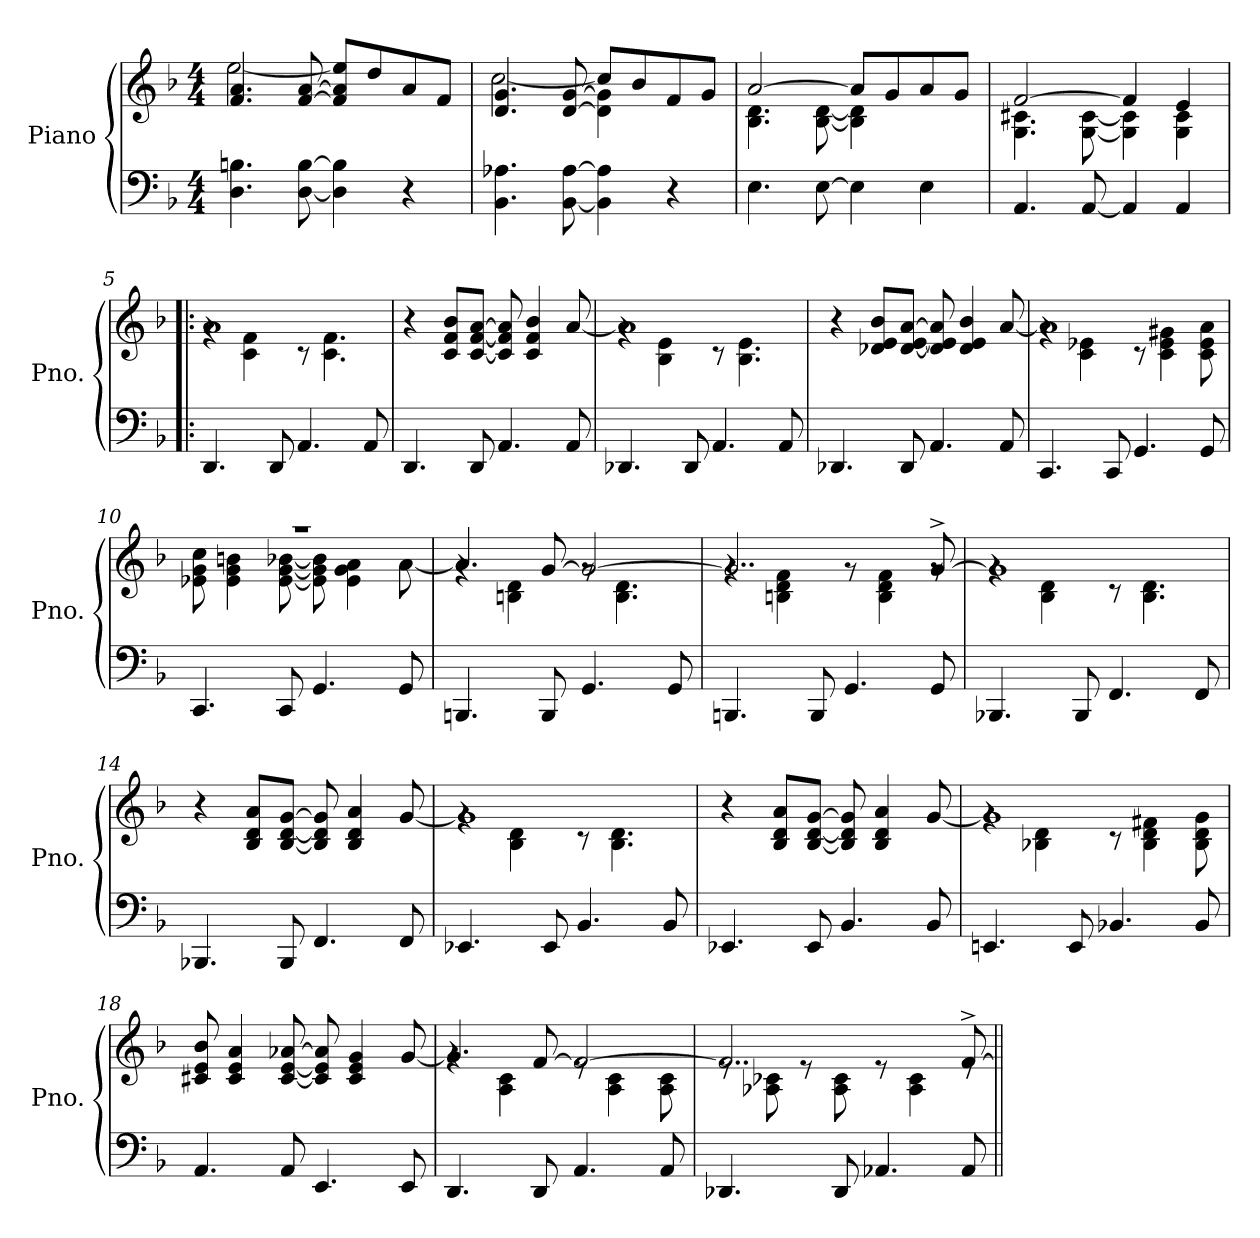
**kern	**kern
*part1	*part1
*staff2	*staff1
*I"Piano	*
*I'Pno.	*
*clefF4	*clefG2
*k[b-]	*k[b-]
*M4/4	*M4/4
*MM110	*MM110
=1	=1
*	*^
4.D\ 4.Bn\	4.f/ 4.a/	[2ee\
[8D\ [8B\	[8f/ [8a/	.
4D\] 4B\]	8f/] 8a/] 8ee/]L	2ryy
.	8dd/	.
4r	8a/	.
.	8f/J	.
=2	=2	=2
4.BB-\ 4.A-X\	4.d/ 4.g/	[2cc\
[8BB-\ [8A-\	[8d/ [8g/	.
4BB-\] 4A-\]	8cc/L]	4d\] 4g\]
.	8b-/	.
4r	8f/	4ryy
.	8g/J	.
=3	=3	=3
4.E\	[2a/	4.B-\ 4.d\
[8E\	.	[8B-\ [8d\
4E\]	8a/L]	4B-\] 4d\]
.	8g/	.
4E\	8a/	4ryy
.	8g/J	.
=4	=4	=4
4.AA/	[2f/	4.G\ 4.c#X\
[8AA/	.	[8G\ [8c#\
4AA/]	4f/]	4G\] 4c#\]
4AA/	4e/	4G\ 4c#\
!!LO:LB:g=z	!!
=5!|:	=5!|:	=5!|:
4.DD/	1a	4rg
.	.	4c\ 4f\
8DD/	.	.
4.AA/	.	8r
.	.	4.c\ 4.f\
8AA/	.	.
*	*v	*v
=6	=6
4.DD/	4r
.	8c/ 8f/ 8b-/L
8DD/	[8c/ [8f/ [8a/J
4.AA/	8c/] 8f/] 8a/]
.	4c/ 4f/ 4b-/
8AA/	[8a/
=7	=7
*	*^
4.DD-X/	1a]	4rg
.	.	4B-\ 4e\
8DD-/	.	.
4.AA/	.	8r
.	.	4.B-\ 4.e\
8AA/	.	.
*	*v	*v
=8	=8
4.DD-X/	4r
.	8d-X/ 8e/ 8b-/L
8DD-/	[8d-/ [8e/ [8a/J
4.AA/	8d-/] 8e/] 8a/]
.	4d-/ 4e/ 4b-/
8AA/	[8a/
!!LO:LB:g=z
=9	=9
*	*^
4.CC/	1a]	4rg
.	.	4c\ 4e-X\
8CC/	.	.
4.GG/	.	8r
.	.	4c\ 4e-\ 4g#X\
8GG/	.	8c\ 8e-\ 8a\
=10	=10	=10
4.CC/	1r	8e-X\ 8g\ 8cc\
.	.	4e-\ 4g\ 4bn\
8CC/	.	[8e-\ [8g\ [8b-X\
4.GG/	.	8e-\] 8g\] 8b-\]
.	.	4e-\ 4g\ 4a\
8GG/	.	[8a\
=11	=11	=11
4.BBBn/	4.a/]	4rg
.	.	4Bn\ 4d\
8BBB/	[8g/	.
4.GG/	2g/_	8rg
.	.	4.B\ 4.d\
8GG/	.	.
=12	=12	=12
4.BBBn/	2..g/]	4rg
.	.	4Bn\ 4d\ 4f\
8BBB/	.	.
4.GG/	.	8rg
.	.	4B\ 4d\ 4f\
8GG/	[8g^/	8rg
!!LO:LB:g=z	!!
=13	=13	=13
4.BBB-X/	1g]	4rg
.	.	4B-\ 4d\
8BBB-/	.	.
4.FF/	.	8r
.	.	4.B-\ 4.d\
8FF/	.	.
*	*v	*v
=14	=14
4.BBB-X/	4r
.	8B-/ 8d/ 8a/L
8BBB-/	[8B-/ [8d/ [8g/J
4.FF/	8B-/] 8d/] 8g/]
.	4B-/ 4d/ 4a/
8FF/	[8g/
=15	=15
*	*^
4.EE-X/	1g]	4rg
.	.	4B-\ 4d\
8EE-/	.	.
4.BB-/	.	8r
.	.	4.B-\ 4.d\
8BB-/	.	.
*	*v	*v
=16	=16
4.EE-X/	4r
.	8B-/ 8d/ 8a/L
8EE-/	[8B-/ [8d/ [8g/J
4.BB-/	8B-/] 8d/] 8g/]
.	4B-/ 4d/ 4a/
8BB-/	[8g/
!!LO:LB:g=z
=17	=17
*	*^
4.EEn/	1g]	4rg
.	.	4B-X\ 4d\
8EE/	.	.
4.BB-X/	.	8r
.	.	4B-\ 4d\ 4f#X\
8BB-/	.	8B-\ 8d\ 8g\
*	*v	*v
=18	=18
4.AA/	8c#X/ 8e/ 8b-/
.	4c#/ 4e/ 4a/
8AA/	[8c#/ [8e/ [8a-X/
4.EE/	8c#/] 8e/] 8a-/]
.	4c#/ 4e/ 4g/
8EE/	[8g/
=19	=19
*	*^
4.DD/	4.g/]	4rg
.	.	4A\ 4c\
8DD/	[8f/	.
4.AA/	2f/_	8re
.	.	4A\ 4c\
8AA/	.	8A\ 8c\
=20	=20	=20
4.DD-X/	2..f/]	8re
.	.	8A-X\ 8c-X\
.	.	8re
8DD-/	.	8A-\ 8c-\
4.AA-X/	.	8re
.	.	4A-\ 4c-\
8AA-/	[8f^/	8re
*	*v	*v
=||	=||
*-	*-
